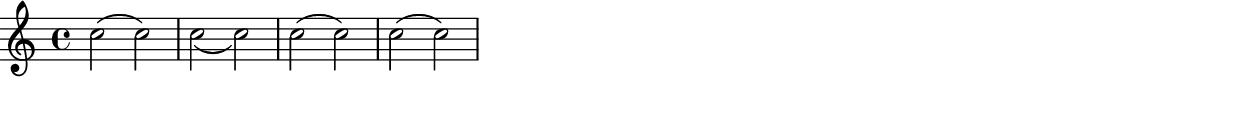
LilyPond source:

%% Generated by lilypond-book.py
%% Options: [exampleindent=10.16\mm,indent=0\mm,line-width=160\mm,quote]
\include "lilypond-book-preamble.ly"


% ****************************************************************
% Start cut-&-pastable-section
% ****************************************************************



\paper {
  indent = 0\mm
  line-width = 160\mm
  % offset the left padding, also add 1mm as lilypond creates cropped
  % images with a little space on the right
  line-width = #(- line-width (* mm  3.000000) (* mm 1))
  line-width = 160\mm - 2.0 * 10.16\mm
  % offset the left padding, also add 1mm as lilypond creates cropped
  % images with a little space on the right
  line-width = #(- line-width (* mm  3.000000) (* mm 1))
}

\layout {
  
}





% ****************************************************************
% ly snippet:
% ****************************************************************
\sourcefileline 3096
\relative {
  c''2( c)
  c2_( c)
  c2( c)
  c2^( c)
}



% ****************************************************************
% end ly snippet
% ****************************************************************
